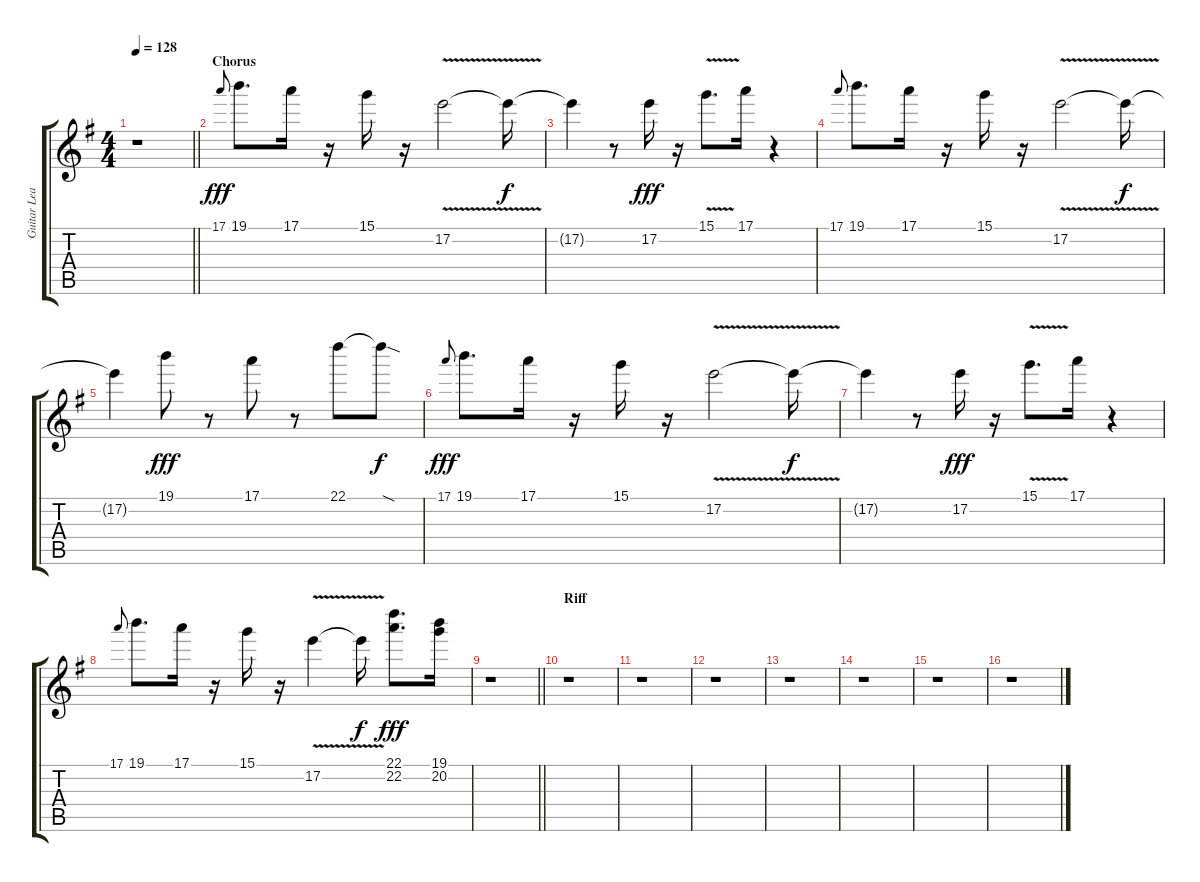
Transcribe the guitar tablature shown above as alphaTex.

\track ("Guitar Lead" "Guitar Lea") {instrument distortionguitar}
\staff {score tabs}
\tuning (E4 B3 G3 D3 A2 E2) {hide}
\ts (4 4)
\tempo 128
\clef g2
\barLineRight lightlight
\ks eminor
r.1{dy f} |
\section ("" "Chorus")
17.1.8{gr onbeat dy fff} 19.1.8{d} 17.1.16 r.16 15.1.16 r.16 17.2{v}.2 17.2{t}.16{dy f} |
17.2{t}.4 r.8 17.2.16{dy fff} r.16 15.1{v}.8{d} 17.1.16 r.4 |
17.1.8{gr onbeat} 19.1.8{d} 17.1.16 r.16 15.1.16 r.16 17.2{v}.2 17.2{t}.16{dy f} |
17.2{t}.4 19.1.8{dy fff} r.8 17.1.8 r.8 22.1.8 22.1{sod t}.8{dy f} |
17.1.8{gr onbeat dy fff} 19.1.8{d} 17.1.16 r.16 15.1.16 r.16 17.2{v}.2 17.2{t}.16{dy f} |
17.2{t}.4 r.8 17.2.16{dy fff} r.16 15.1{v}.8{d} 17.1.16 r.4 |
17.1.8{gr onbeat} 19.1.8{d} 17.1.16 r.16 15.1.16 r.16 17.2{v}.4 17.2{t}.16{dy f} (22.1 22.2).8{d dy fff} (19.1 20.2).16 |
\barLineRight lightlight
r.1 |
\section ("" "Riff")
r.1 |
r.1 |
r.1 |
r.1 |
r.1 |
r.1 |
r.1
